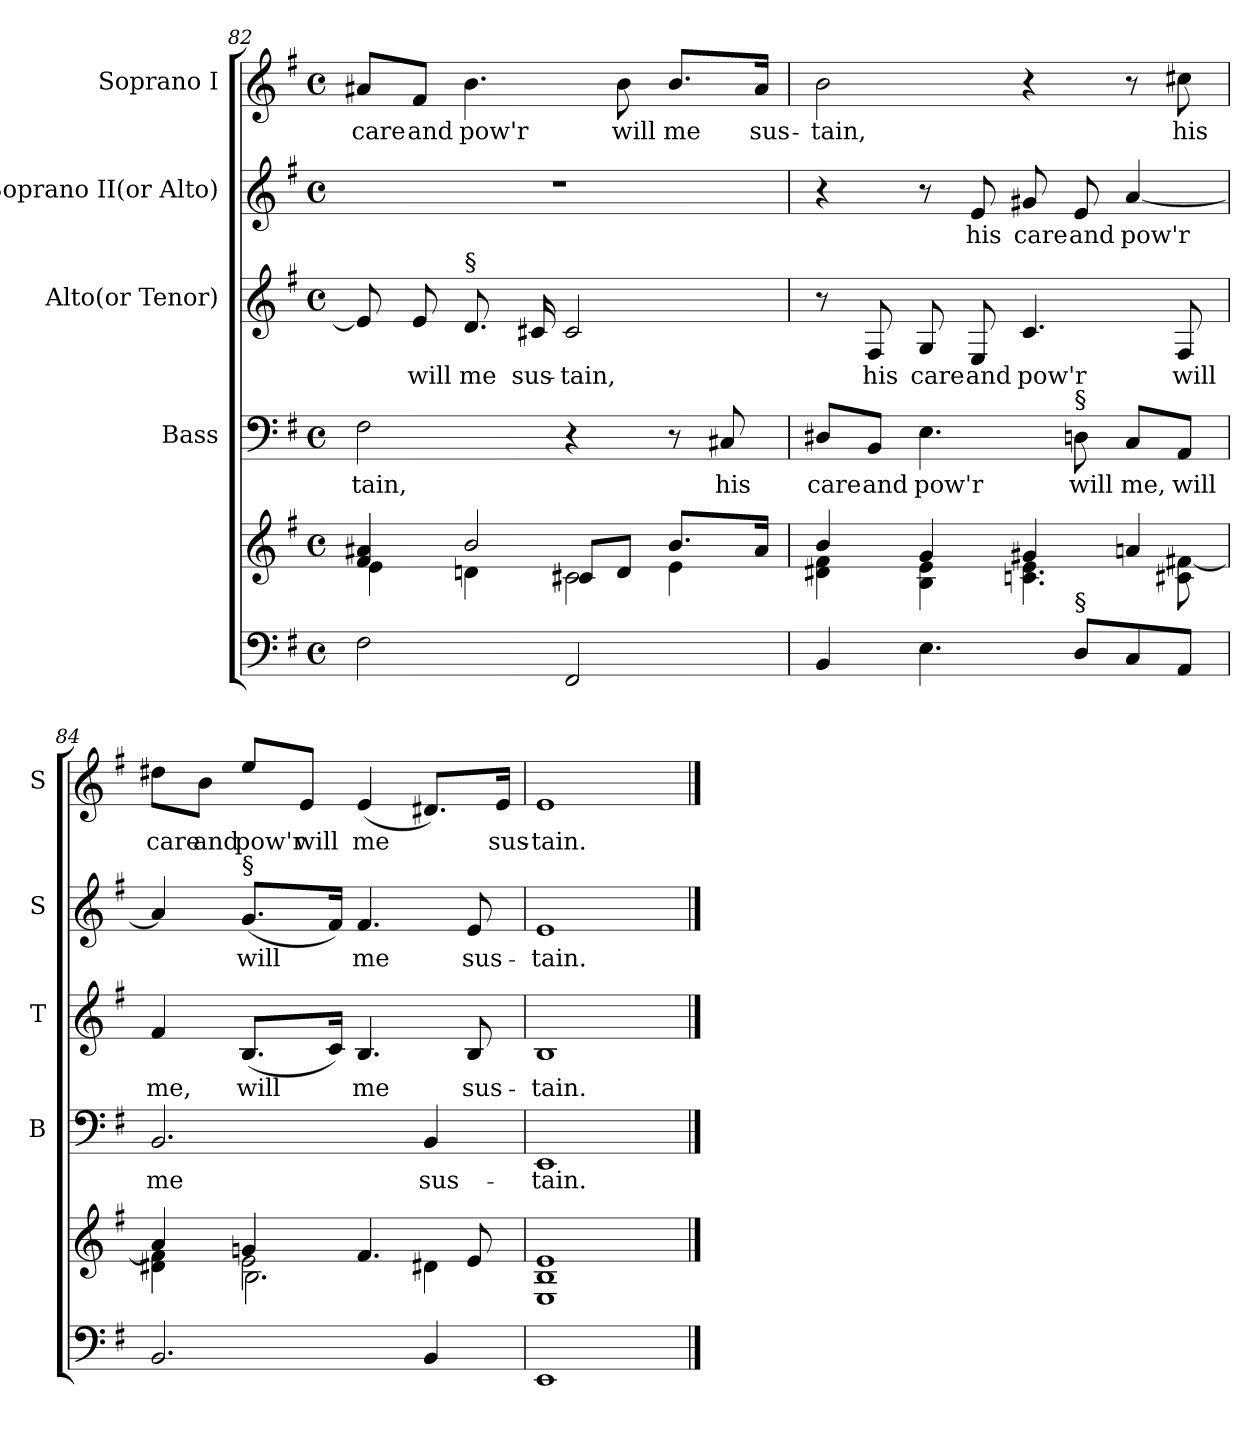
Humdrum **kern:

**kern	**kern	**kern	**text	**kern	**text	**kern	**text	**kern	**text
*part5	*part5	*part4	*part4	*part3	*part3	*part2	*part2	*part1	*part1
*staff6	*staff5	*staff4	*staff4	*staff3	*staff3	*staff2	*staff2	*staff1	*staff1
*	*	*I"Bass	*	*I"Alto(or Tenor)	*	*I"Soprano II(or Alto)	*	*I"Soprano I	*
*	*	*I'B	*	*I'T	*	*I'S	*	*I'S	*
*clefF4	*clefG2	*clefF4	*	*clefG2	*	*clefG2	*	*clefG2	*
*	*	*	*	*ITrd7c12	*	*	*	*	*
*k[f#]	*k[f#]	*k[f#]	*	*k[f#]	*	*k[f#]	*	*k[f#]	*
*G:	*G:	*G:	*	*G:	*	*G:	*	*G:	*
*M4/4	*M4/4	*M4/4	*	*M4/4	*	*M4/4	*	*M4/4	*
*met(c)	*met(c)	*met(c)	*	*met(c)	*	*met(c)	*	*met(c)	*
=82	=82	=82	=82	=82	=82	=82	=82	=82	=82
*	*^	*	*	*	*	*	*	*	*
*	*	*^	*	*	*	*	*	*	*	*
!	!	!	!	!	!LO:LY:b	!	!	!	!	!	!LO:LY:b
2F#\	4f#/ 4a#X/	4e\	2ryy	2F#\	-tain,	8E/]	.	1r	.	8a#X/L	care
!	!	!	!	!	!	!	!LO:LY:b	!	!	!	!LO:LY:b
.	.	.	.	.	.	8E/	will	.	.	8f#/J	and
!	!	!	!	!	!	!LO:TX:a:t=§	!	!	!	!	!
!	!	!	!	!	!	!	!LO:LY:b	!	!	!	!LO:LY:b
.	2b/	4dn\	.	.	.	8.D/	me	.	.	4.b\	pow'r
!	!	!	!	!	!	!	!LO:LY:b	!	!	!	!
.	.	.	.	.	.	16C#X/	sus-	.	.	.	.
!	!	!	!	!	!	!	!LO:LY:b	!	!	!	!
2FF#/	.	2c#X\	8c#/L	4r	.	2C#/	-tain,	.	.	.	.
!	!	!	!	!	!	!	!	!	!	!	!LO:LY:b
.	.	.	8d/J	.	.	.	.	.	.	8b\	will
!	!	!	!	!	!	!	!	!	!	!	!LO:LY:b
.	8.b/L	.	4e\	8r	.	.	.	.	.	8.b/L	me
!	!	!	!	!	!LO:LY:b	!	!	!	!	!	!
.	.	.	.	8C#X/	his	.	.	.	.	.	.
!	!	!	!	!	!	!	!	!	!	!	!LO:LY:b
.	16a#/Jk	.	.	.	.	.	.	.	.	16a#/Jk	sus-
!!LO:LB:g=z
=83	=83	=83	=83	=83	=83	=83	=83	=83	=83	=83	=83
!	!	!	!	!	!LO:LY:b	!	!	!	!	!	!LO:LY:b
4BB/	4b/	4d#X\ 4f#\	4ryy	8D#X/L	care	8r	.	4r	.	2b\	-tain,
!	!	!	!	!	!LO:LY:b	!	!LO:LY:b	!	!	!	!
.	.	.	.	8BB/J	and	8FF#/	his	.	.	.	.
!	!	!	!	!	!LO:LY:b	!	!LO:LY:b	!	!	!	!
4.E\	4g/	4B\ 4e\	2.ryy	4.E\	pow'r	8GG/	care	8r	.	.	.
!	!	!	!	!	!	!	!LO:LY:b	!	!LO:LY:b	!	!
.	.	.	.	.	.	8EE/	and	8e/	his	.	.
!	!	!	!	!	!	!	!LO:LY:b	!	!LO:LY:b	!	!
.	4g#X/	4.cn\ 4.e\	.	.	.	4.C/	pow'r	8g#X/	care	4r	.
!	!	!	!	!LO:TX:a:t=§	!	!	!	!	!	!	!
!LO:TX:a:t=§	!	!	!	!	!	!	!	!	!	!	!
!	!	!	!	!	!LO:LY:b	!	!	!	!LO:LY:b	!	!
8D/L	.	.	.	8D\	will	.	.	8e/	and	.	.
!	!	!	!	!	!LO:LY:b	!	!	!	!LO:LY:b	!	!
8C/	4an/	.	.	8C/L	me,	.	.	[<4a/	pow'r	8r	.
!	!	!	!	!	!LO:LY:b	!	!LO:LY:b	!	!	!	!LO:LY:b
8AA/J	.	8c#X\ [>8f#X\	.	8AA/J	will	8FF#/	will	.	.	8cc#X\	his
=84	=84	=84	=84	=84	=84	=84	=84	=84	=84	=84	=84
!	!	!	!	!	!LO:LY:b	!	!LO:LY:b	!	!	!	!LO:LY:b
2.BB/	4a/	4d#X\ 4f#\]	4ryy	2.BB/	me	4F#/	me,	4a/]	.	8dd#X\L	care
!	!	!	!	!	!	!	!	!	!	!	!LO:LY:b
.	.	.	.	.	.	.	.	.	.	8b\J	and
!	!	!	!	!	!	!	!	!LO:TX:a:t=§	!	!	!
!	!	!	!	!	!	!	!LO:LY:b	!	!LO:LY:b	!	!LO:LY:b
.	4gn/	2e\	2.B\	.	.	(<8.BB/L	will	(<8.g/L	will	8ee/L	pow'r
!	!	!	!	!	!	!	!	!	!	!	!LO:LY:b
.	.	.	.	.	.	.	.	.	.	8e/J	will
.	.	.	.	.	.	16C/Jk)	.	16f#/Jk)	.	.	.
!	!	!	!	!	!	!	!LO:LY:b	!	!LO:LY:b	!	!LO:LY:b
.	4.f#/	.	.	.	.	4.BB/	me	4.f#/	me	(<4e/	me
!	!	!	!	!	!LO:LY:b	!	!	!	!	!	!
4BB/	.	4d#X\	.	4BB/	sus-	.	.	.	.	8.d#X/L)	.
!	!	!	!	!	!	!	!LO:LY:b	!	!LO:LY:b	!	!
.	8e/	.	.	.	.	8BB/	sus-	8e/	sus-	.	.
!	!	!	!	!	!	!	!	!	!	!	!LO:LY:b
.	.	.	.	.	.	.	.	.	.	16e/Jk	sus-
*	*v	*v	*v	*	*	*	*	*	*	*	*
=85	=85	=85	=85	=85	=85	=85	=85	=85	=85
!	!	!	!LO:LY:b	!	!LO:LY:b	!	!LO:LY:b	!	!LO:LY:b
1EE	1E 1B 1e	1EE	-tain.	1BB	-tain.	1e	-tain.	1e	-tain.
==	==	==	==	==	==	==	==	==	==
*-	*-	*-	*-	*-	*-	*-	*-	*-	*-
